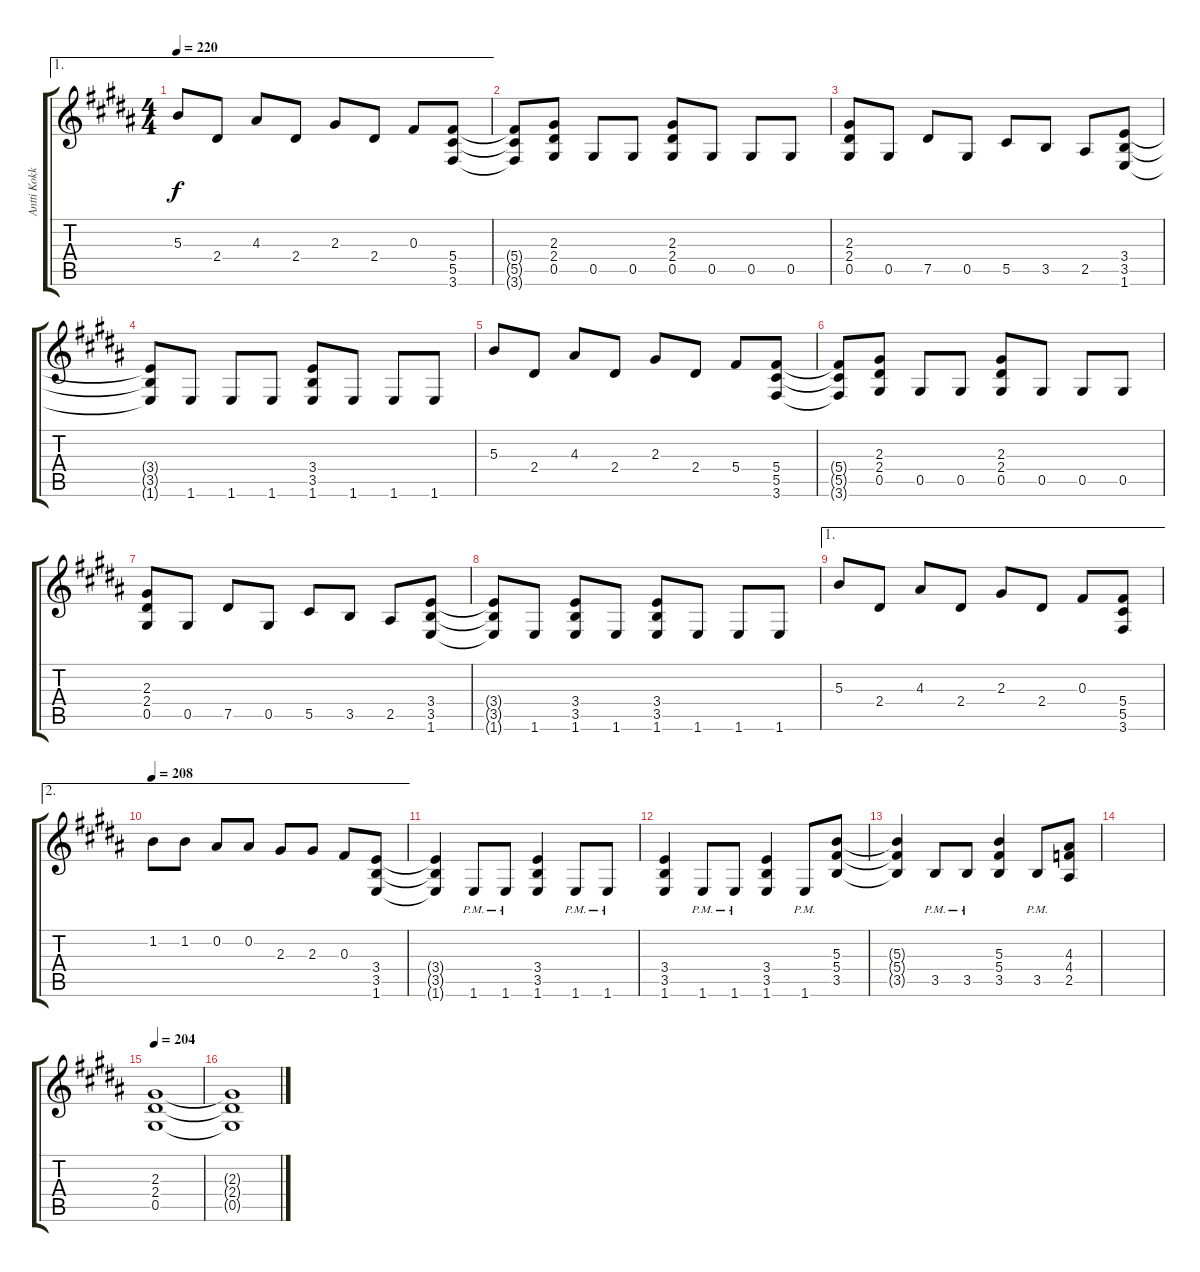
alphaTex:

\track ("Antti Kokko" "Antti Kokk") {instrument distortionguitar}
\staff {score tabs}
\tuning (Eb4 Bb3 Gb3 Db3 Ab2 Eb2) {hide}
\ae 1
\ts (4 4)
\tempo 220
\clef g2
\ks b
5.3.8{dy f} 2.4.8 4.3.8 2.4.8 2.3.8 2.4.8 0.3.8 (5.4 5.5 3.6).8 |
\ks g#minor
(5.4{t} 5.5{t} 3.6{t}).8 (2.3 2.4 0.5).8 0.5.8 0.5.8 (2.3 2.4 0.5).8 0.5.8 0.5.8 0.5.8 |
(2.3 2.4 0.5).8 0.5.8 7.5.8 0.5.8 5.5.8 3.5.8 2.5.8 (3.4 3.5 1.6).8 |
(3.4{t} 3.5{t} 1.6{t}).8 1.6.8 1.6.8 1.6.8 (3.4 3.5 1.6).8 1.6.8 1.6.8 1.6.8 |
5.3.8 2.4.8 4.3.8 2.4.8 2.3.8 2.4.8 5.4.8 (5.4 5.5 3.6).8 |
\ks b
(5.4{t} 5.5{t} 3.6{t}).8 (2.3 2.4 0.5).8 0.5.8 0.5.8 (2.3 2.4 0.5).8 0.5.8 0.5.8 0.5.8 |
\ks g#minor
(2.3 2.4 0.5).8 0.5.8 7.5.8 0.5.8 5.5.8 3.5.8 2.5.8 (3.4 3.5 1.6).8 |
(3.4{t} 3.5{t} 1.6{t}).8 1.6.8 (3.4 3.5 1.6).8 1.6.8 (3.4 3.5 1.6).8 1.6.8 1.6.8 1.6.8 |
\ae 1
\ks b
5.3.8 2.4.8 4.3.8 2.4.8 2.3.8 2.4.8 0.3.8 (5.4 5.5 3.6).8 |
\ae 2
\tempo 208
\ks g#minor
1.2.8 1.2.8 0.2.8 0.2.8 2.3.8 2.3.8 0.3.8 (3.4 3.5 1.6).8 |
(3.4{t} 3.5{t} 1.6{t}).4 1.6{pm}.8 1.6{pm}.8 (3.4 3.5 1.6).4 1.6{pm}.8 1.6{pm}.8 |
(3.4 3.5 1.6).4 1.6{pm}.8 1.6{pm}.8 (3.4 3.5 1.6).4 1.6{pm}.8 (5.3 5.4 3.5).8 |
\ks b
(5.3{t} 5.4{t} 3.5{t}).4 3.5{pm}.8 3.5{pm}.8 (5.3 5.4 3.5).4 3.5{pm}.8 (4.3 4.4 2.5).8 |
\ks g#minor
|
\tempo 204
(2.3 2.4 0.5).1 |
(2.3{t} 2.4{t} 0.5{t}).1
